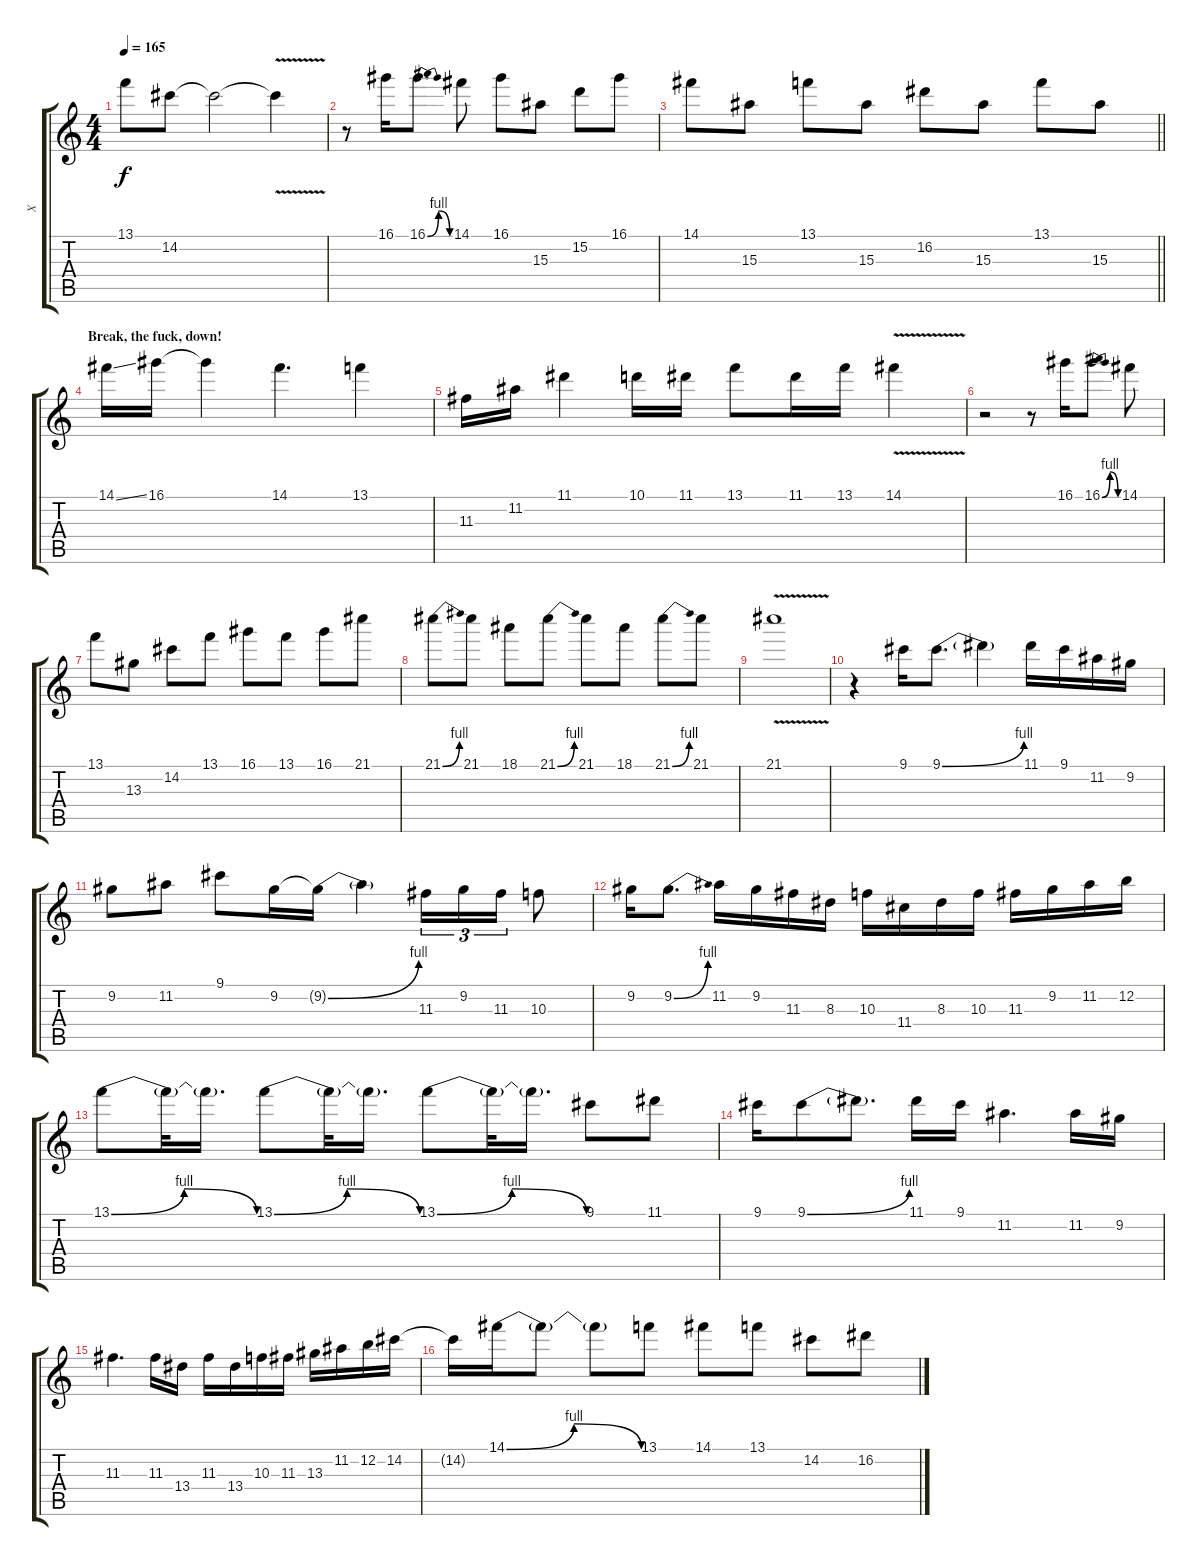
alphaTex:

\track ("X" "X") {instrument overdrivenguitar}
\staff {score tabs}
\tuning (E4 B3 G3 D3 A2 E2) {hide}
\ts (4 4)
\tempo 165
\clef g2
\ks c
13.1{t}.8{dy f} 14.2.8 14.2{t}.2 14.2{v t}.4 |
r.8 16.1.16 16.1{be (bendrelease 0 0 15 4 40 4 60 0)}.8{d} 14.1.8 16.1.8 15.3.8 15.2.8 16.1.8 |
\barLineRight lightlight
14.1.8 15.3.8 13.1.8 15.3.8 16.2.8 15.3.8 13.1.8 15.3.8 |
\section ("" "Break, the fuck, down!")
14.1{ss}.16 16.1.16 16.1{t}.4 14.1.4{d} 13.1.4 |
11.3.16 11.2.16 11.1.4 10.1.16 11.1.16 13.1.8 11.1.16 13.1.16 14.1{v}.4 |
r.2 r.8 16.1.16 16.1{be (bendrelease 0 0 15 4 40 4 60 0)}.8{d} 14.1.8 |
13.1.8 13.3.8 14.2.8 13.1.8 16.1.8 13.1.8 16.1.8 21.1.8 |
21.1{be (bend 0 0 60 4)}.8 21.1.8 18.1.8 21.1{be (bend 0 0 60 4)}.8 21.1.8 18.1.8 21.1{be (bend 0 0 60 4)}.8 21.1.8 |
21.1{v}.1 |
r.4 9.1.16 9.1{be (bend 0 0 60 4)}.8{d} 9.1{t}.4 11.1.16 9.1.16 11.2.16 9.2.16 |
9.2.8 11.2.8 9.1.8 9.2.16 9.2{be (bend 0 0 60 4) t}.16 9.2{t}.4 11.3.16{tu (3 2)} 9.2.16{tu (3 2)} 11.3.16{tu (3 2)} 10.3.8 |
9.2.16 9.2{be (bend 0 0 60 4)}.8{d} 11.2.16 9.2.16 11.3.16 8.3.16 10.3.16 11.4.16 8.3.16 10.3.16 11.3.16 9.2.16 11.2.16 12.2.16 |
13.1{be (bendrelease 0 0 30 4 30 4 60 0)}.8 13.1{t}.32 13.1{t}.16{d} 13.1{be (bendrelease 0 0 30 4 30 4 60 0)}.8 13.1{t}.32 13.1{t}.16{d} 13.1{be (bendrelease 0 0 30 4 30 4 60 0)}.8 13.1{t}.32 13.1{t}.16{d} 9.1.8 11.1.8 |
9.1.16 9.1{be (bend 0 0 60 4)}.8 9.1{t}.8{d} 11.1.16 9.1.16 11.2.4{d} 11.2.16 9.2.16 |
11.3.4{d} 11.3.16 13.4.16 11.3.16 13.4.16 10.3.16 11.3.16 13.3.16 11.2.16 12.2.16 14.2.16 |
14.2{t}.16 14.1{be (bendrelease 0 0 20 4 40 4 60 0)}.16 14.1{t}.8 14.1{t}.8 13.1.8 14.1.8 13.1.8 14.2.8 16.2.8
